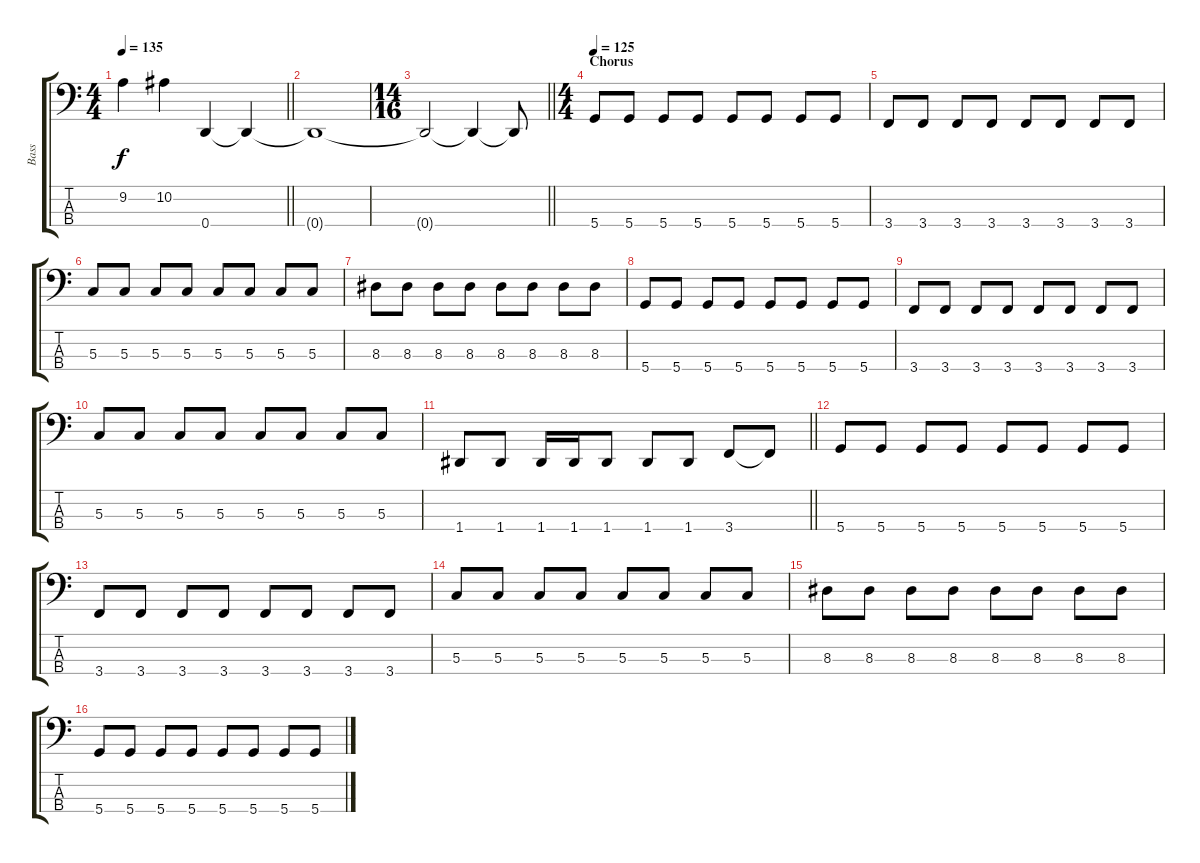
\track ("Bass" "Bass") {instrument electricbassfinger}
\staff {score tabs}
\tuning (F2 C2 G1 D1) {hide}
\ts (4 4)
\tempo 135
\clef f4
\barLineRight lightlight
\ks c
9.2.4{dy f} 10.2.4 0.4.4 0.4{t}.4 |
0.4{t}.1 |
\ts (14 16)
\barLineRight lightlight
0.4{t}.2 0.4{t}.4 0.4{t}.8 |
\ts (4 4)
\section ("" "Chorus")
\tempo 125
5.4.8 5.4.8 5.4.8 5.4.8 5.4.8 5.4.8 5.4.8 5.4.8 |
3.4.8 3.4.8 3.4.8 3.4.8 3.4.8 3.4.8 3.4.8 3.4.8 |
5.3.8 5.3.8 5.3.8 5.3.8 5.3.8 5.3.8 5.3.8 5.3.8 |
8.3.8 8.3.8 8.3.8 8.3.8 8.3.8 8.3.8 8.3.8 8.3.8 |
5.4.8 5.4.8 5.4.8 5.4.8 5.4.8 5.4.8 5.4.8 5.4.8 |
3.4.8 3.4.8 3.4.8 3.4.8 3.4.8 3.4.8 3.4.8 3.4.8 |
5.3.8 5.3.8 5.3.8 5.3.8 5.3.8 5.3.8 5.3.8 5.3.8 |
\barLineRight lightlight
1.4.8 1.4.8 1.4.16 1.4.16 1.4.8 1.4.8 1.4.8 3.4.8 3.4{t}.8 |
5.4.8 5.4.8 5.4.8 5.4.8 5.4.8 5.4.8 5.4.8 5.4.8 |
3.4.8 3.4.8 3.4.8 3.4.8 3.4.8 3.4.8 3.4.8 3.4.8 |
5.3.8 5.3.8 5.3.8 5.3.8 5.3.8 5.3.8 5.3.8 5.3.8 |
8.3.8 8.3.8 8.3.8 8.3.8 8.3.8 8.3.8 8.3.8 8.3.8 |
5.4.8 5.4.8 5.4.8 5.4.8 5.4.8 5.4.8 5.4.8 5.4.8
